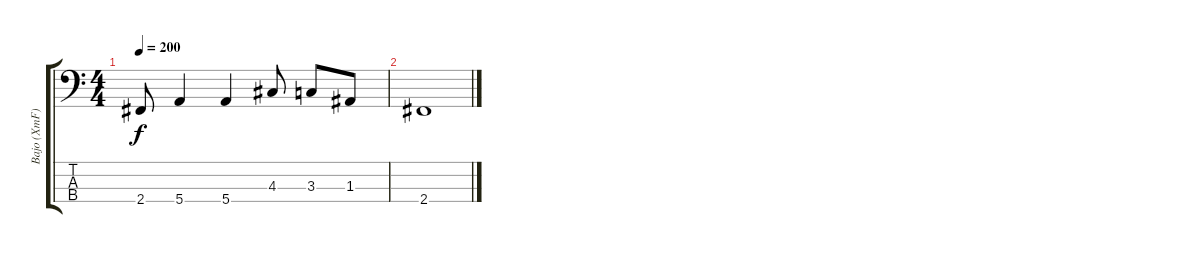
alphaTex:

\track ("Bajo (XmF)" "Bajo (XmF)") {instrument electricbasspick}
\staff {score tabs}
\tuning (G2 D2 A1 E1) {hide}
\ts (4 4)
\tempo 200
\clef f4
\ks c
2.4.8{dy f} 5.4.4 5.4.4 4.3.8 3.3.8 1.3.8 |
2.4.1
